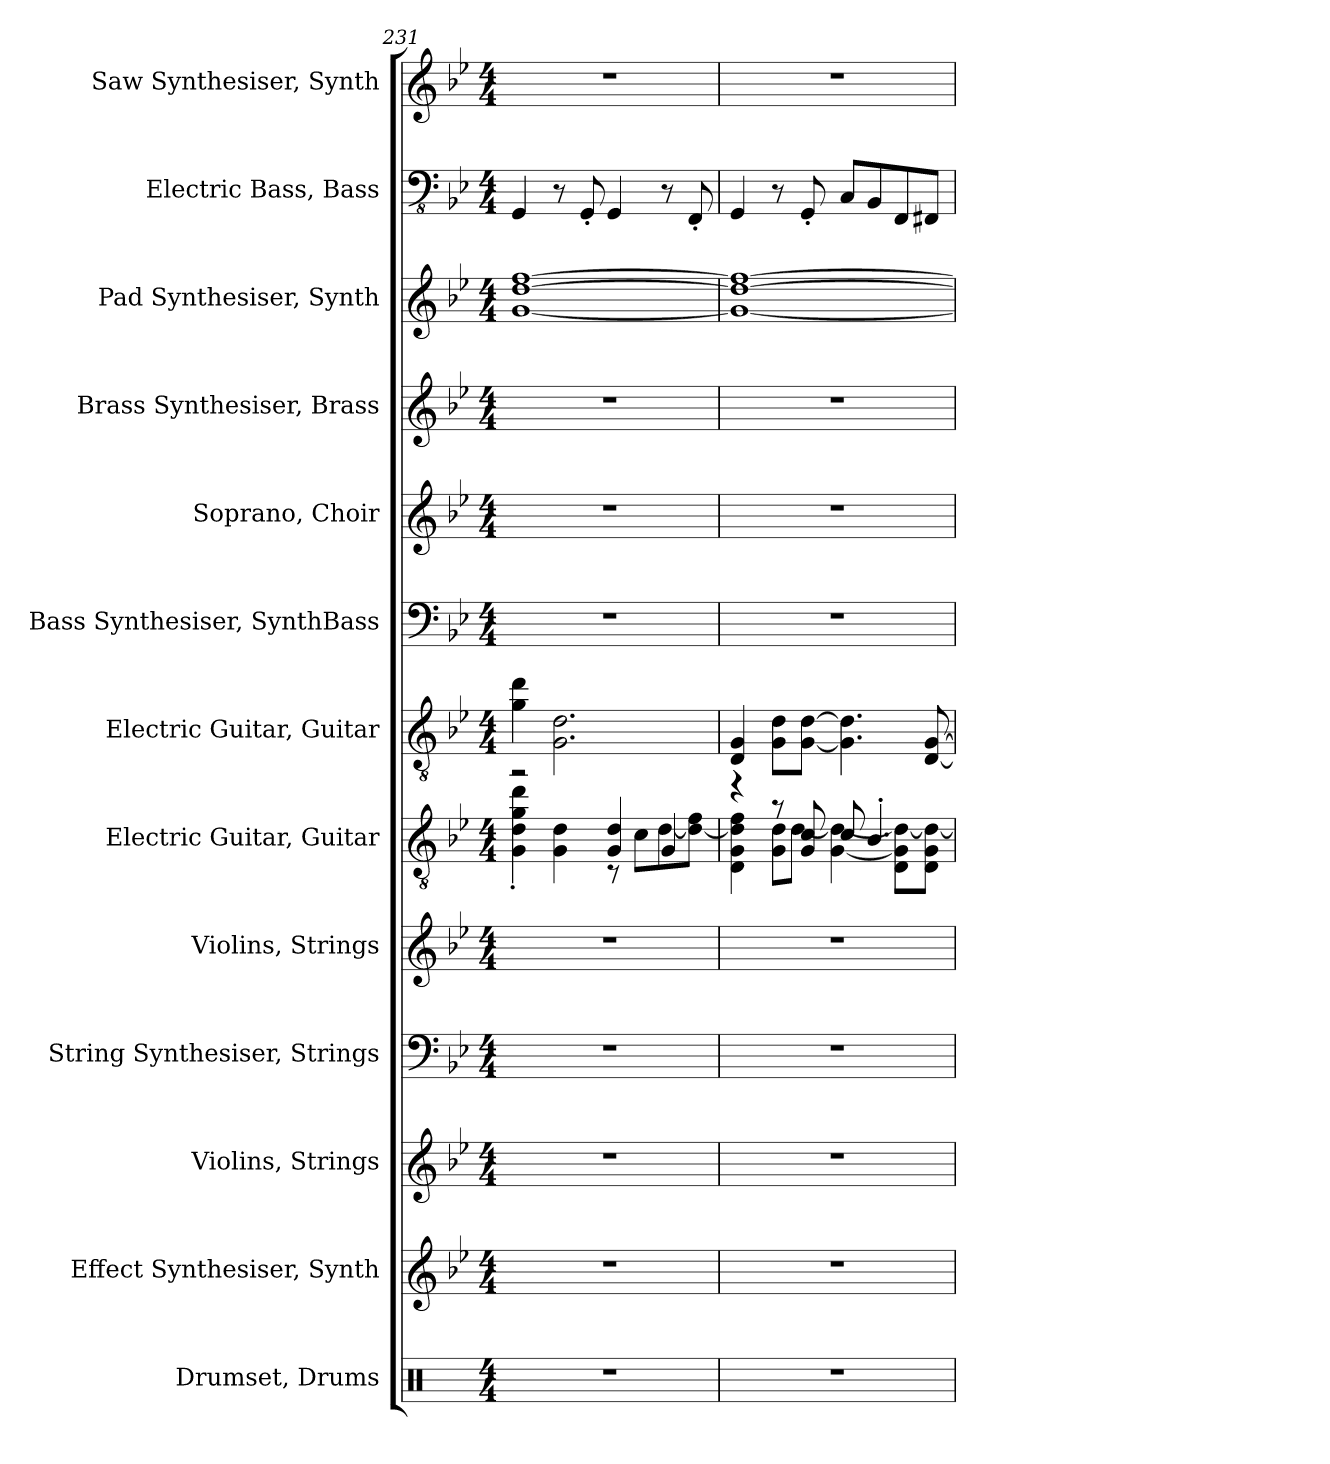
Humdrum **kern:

**kern	**kern	**kern	**kern	**kern	**kern	**kern	**kern	**kern	**kern	**kern	**kern	**kern
*part13	*part12	*part11	*part10	*part9	*part8	*part7	*part6	*part5	*part4	*part3	*part2	*part1
*staff13	*staff12	*staff11	*staff10	*staff9	*staff8	*staff7	*staff6	*staff5	*staff4	*staff3	*staff2	*staff1
*I"Drumset, Drums	*I"Effect Synthesiser, Synth	*I"Violins, Strings	*I"String Synthesiser, Strings	*I"Violins, Strings	*I"Electric Guitar, Guitar	*I"Electric Guitar, Guitar	*I"Bass Synthesiser, SynthBass	*I"Soprano, Choir	*I"Brass Synthesiser, Brass	*I"Pad Synthesiser, Synth	*I"Electric Bass, Bass	*I"Saw Synthesiser, Synth
*I'Drs.	*I'Synth.	*I'Vlns.	*I'Synth.	*I'Vlns.	*I'El. Guit.	*I'El. Guit.	*I'Synth.	*I'S.	*I'Synth.	*I'Synth.	*I'El. B.	*I'Synth.
*clefX	*clefG2	*clefG2	*clefF4	*clefG2	*clefGv2	*clefGv2	*clefF4	*clefG2	*clefG2	*clefG2	*clefFv4	*clefG2
*k[]	*k[b-e-]	*k[b-e-]	*k[b-e-]	*k[b-e-]	*k[b-e-]	*k[b-e-]	*k[b-e-]	*k[b-e-]	*k[b-e-]	*k[b-e-]	*k[b-e-]	*k[b-e-]
*M4/4	*M4/4	*M4/4	*M4/4	*M4/4	*M4/4	*M4/4	*M4/4	*M4/4	*M4/4	*M4/4	*M4/4	*M4/4
=231	=231	=231	=231	=231	=231	=231	=231	=231	=231	=231	=231	=231
*	*	*	*	*	*^	*	*	*	*	*^	*	*
1r	1r	1r	1r	1r	2r	4G\' 4d\' 4g\' 4dd\'	4g\ 4dd\	1r	1r	1r	[1dd [1ff	[1g	4GGG/	1r
.	.	.	.	.	.	4G\ 4d\	2.G\ 2.d\	.	.	.	.	.	8r	.
.	.	.	.	.	.	.	.	.	.	.	.	.	8GGG'/	.
.	.	.	.	.	4G/ 4d/	8r	.	.	.	.	.	.	4GGG/	.
.	.	.	.	.	.	8c\L	.	.	.	.	.	.	.	.
.	.	.	.	.	4G/	[8d\	.	.	.	.	.	.	8r	.
.	.	.	.	.	.	8d\_ 8f\J	.	.	.	.	.	.	8FFF'/	.
=232	=232	=232	=232	=232	=232	=232	=232	=232	=232	=232	=232	=232	=232	=232
1r	1r	1r	1r	1r	4r	4D\ 4G\ 4d\] 4f\	4D/ 4G/	1r	1r	1r	1dd_ 1ff_	1g_	4GGG/	1r
.	.	.	.	.	8r	8G\ 8d\L	8G\ 8d\L	.	.	.	.	.	8r	.
.	.	.	.	.	8G/ 8c/	[8d\J	[8G\ [8d\J	.	.	.	.	.	8GGG'/	.
.	.	.	.	.	8c/	[4G\ 4d\_	4.G\] 4.d\]	.	.	.	.	.	8CC/L	.
.	.	.	.	.	4.B-'/	.	.	.	.	.	.	.	8BBB-/	.
.	.	.	.	.	.	8D\ 8G\] 8d\_L	.	.	.	.	.	.	8FFF/	.
.	.	.	.	.	.	8D\ 8G\ 8d\_J	[8D/ [8G/	.	.	.	.	.	8FFF#X/J	.
*	*	*	*	*	*v	*v	*	*	*	*	*v	*v	*	*
=	=	=	=	=	=	=	=	=	=	=	=	=
*-	*-	*-	*-	*-	*-	*-	*-	*-	*-	*-	*-	*-
